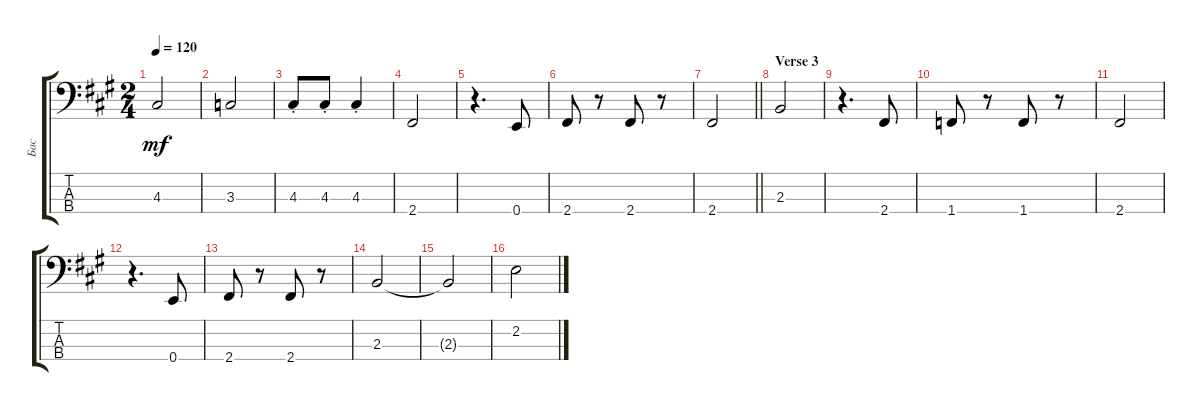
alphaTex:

\track ("Бас" "Бас") {instrument electricbassfinger}
\staff {score tabs}
\tuning (G2 D2 A1 E1) {hide}
\ts (2 4)
\tempo 120
\clef f4
\ks f#minor
4.3.2{dy mf} |
3.3.2 |
4.3{st}.8 4.3{st}.8 4.3{st}.4 |
2.4.2 |
r.4{d} 0.4.8 |
2.4.8 r.8 2.4.8 r.8 |
\barLineRight lightlight
2.4.2 |
\section ("" "Verse 3")
2.3.2 |
r.4{d} 2.4.8 |
1.4.8 r.8 1.4.8 r.8 |
2.4.2 |
r.4{d} 0.4.8 |
2.4.8 r.8 2.4.8 r.8 |
2.3.2 |
2.3{t}.2 |
2.2.2
